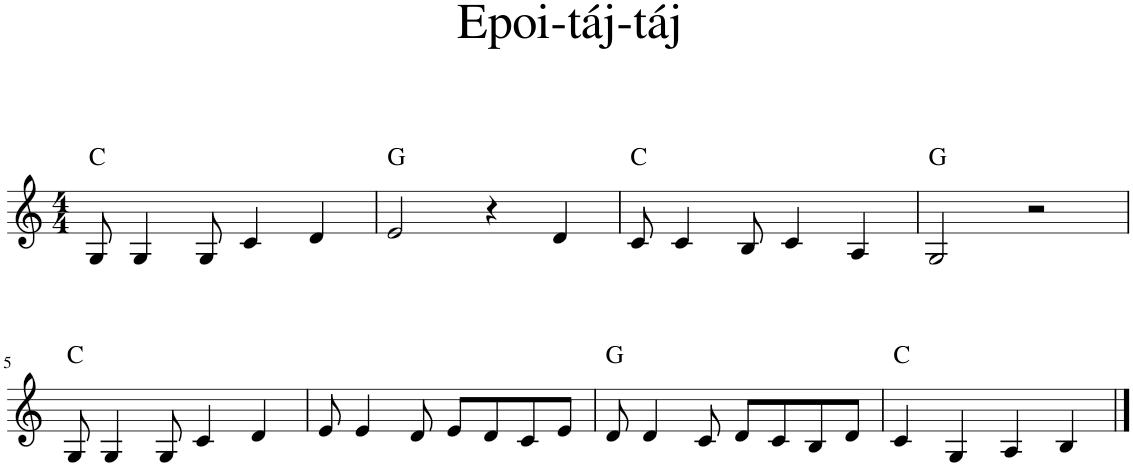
**kern	**harte
*part1	*part1
*staff1	*
*I"Piano	*
*I'Pno	*
*clefG2	*
*k[]	*
*M4/4	*
=1	=1
!	!LO:H:kt=N.C.
8G/	N
4G/	.
8G/	.
4c/	.
4d/	.
=2	=2
!	!LO:H:kt=N.C.
2e/	N
4r	.
4d/	.
=3	=3
!	!LO:H:kt=N.C.
8c/	N
4c/	.
8B/	.
4c/	.
4A/	.
=4	=4
!	!LO:H:kt=N.C.
2G/	N
2r	.
!!LO:LB:g=z
=5	=5
!	!LO:H:kt=N.C.
8G/	N
4G/	.
8G/	.
4c/	.
4d/	.
=6	=6
8e/	.
4e/	.
8d/	.
8e/L	.
8d/	.
8c/	.
8e/J	.
=7	=7
!	!LO:H:kt=N.C.
8d/	N
4d/	.
8c/	.
8d/L	.
8c/	.
8B/	.
8d/J	.
=8	=8
!	!LO:H:kt=N.C.
4c/	N
4G/	.
4A/	.
4B/	.
==	==
*-	*-
